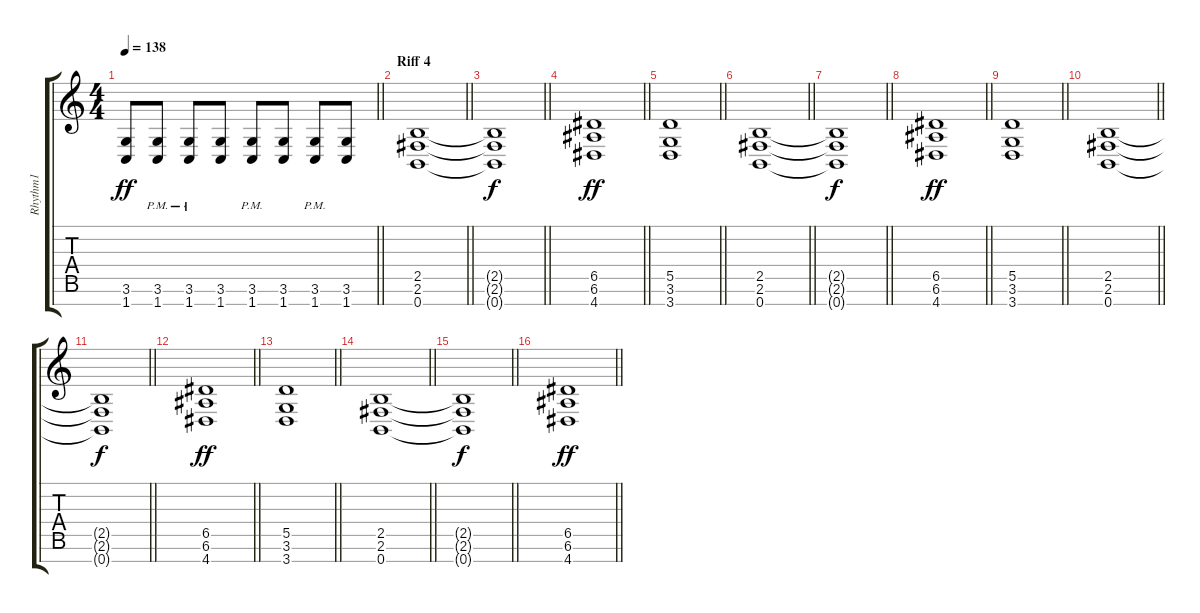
\track ("Rhythm1" "Rhythm1") {instrument distortionguitar}
\staff {score tabs}
\tuning (E4 B3 G3 D3 A2 E2 B1) {hide}
\ts (4 4)
\tempo 138
\clef g2
\barLineRight lightlight
\ks c
(3.6 1.7).8{dy ff} (3.6{pm} 1.7{pm}).8 (3.6{pm} 1.7{pm}).8 (3.6 1.7).8 (3.6{pm} 1.7{pm}).8 (3.6 1.7).8 (3.6{pm} 1.7{pm}).8 (3.6 1.7).8 |
\section ("" "Riff 4")
\barLineRight lightlight
(2.5 2.6 0.7).1 |
\barLineRight lightlight
(2.5{t} 2.6{t} 0.7{t}).1{dy f} |
\barLineRight lightlight
(6.5 6.6 4.7).1{dy ff} |
\barLineRight lightlight
(5.5 3.6 3.7).1 |
\barLineRight lightlight
(2.5 2.6 0.7).1 |
\barLineRight lightlight
(2.5{t} 2.6{t} 0.7{t}).1{dy f} |
\barLineRight lightlight
(6.5 6.6 4.7).1{dy ff} |
\barLineRight lightlight
(5.5 3.6 3.7).1 |
\barLineRight lightlight
(2.5 2.6 0.7).1 |
\barLineRight lightlight
(2.5{t} 2.6{t} 0.7{t}).1{dy f} |
\barLineRight lightlight
(6.5 6.6 4.7).1{dy ff} |
\barLineRight lightlight
(5.5 3.6 3.7).1 |
\barLineRight lightlight
(2.5 2.6 0.7).1 |
\barLineRight lightlight
(2.5{t} 2.6{t} 0.7{t}).1{dy f} |
\barLineRight lightlight
(6.5 6.6 4.7).1{dy ff}
